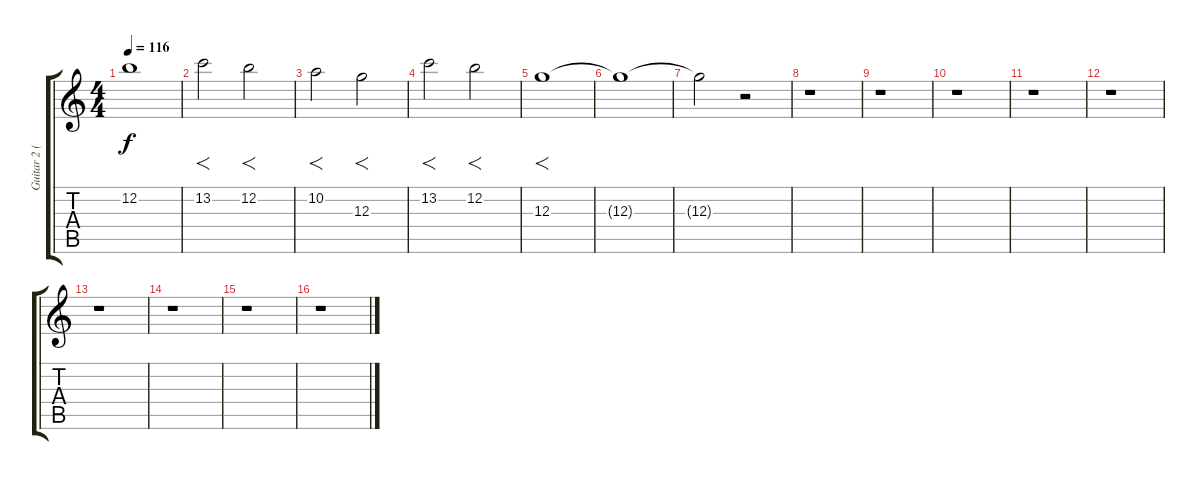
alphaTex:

\track ("Guitar 2 (solo)" "Guitar 2 (") {instrument distortionguitar}
\staff {score tabs}
\tuning (E4 B3 G3 D3 A2 E2) {hide}
\ts (4 4)
\tempo 116
\clef g2
\ks c
12.2.1{dy f} |
13.2.2{f} 12.2.2{f} |
10.2.2{f} 12.3.2{f} |
13.2.2{f} 12.2.2{f} |
12.3.1{f} |
12.3{t}.1 |
12.3{t}.2 r.2 |
r.1 |
r.1 |
r.1 |
r.1 |
r.1 |
r.1 |
r.1 |
r.1 |
r.1
